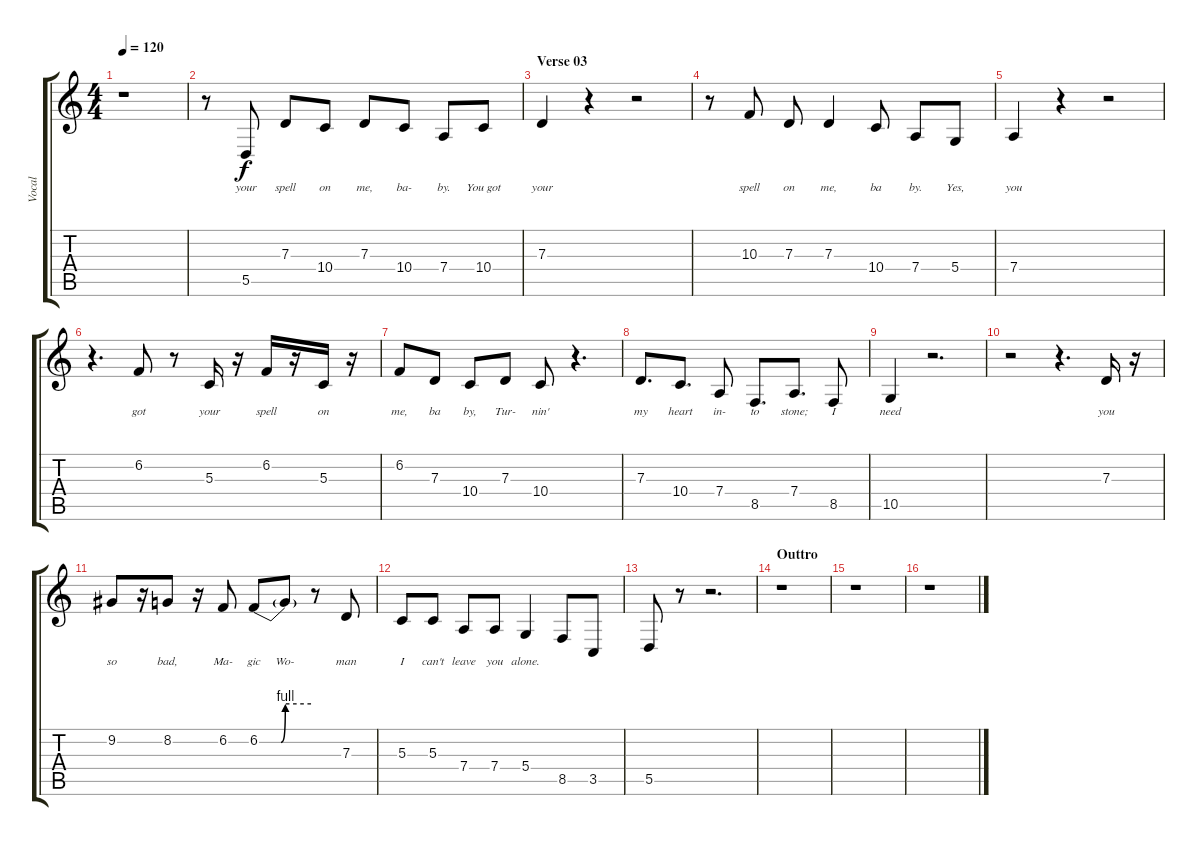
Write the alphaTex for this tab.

\track ("Vocal" "Vocal") {instrument clarinet}
\staff {score tabs}
\tuning (E4 B3 G3 D3 A2 E2) {hide}
\ts (4 4)
\tempo 120
\clef g2
\ks c
r.1{dy f} |
r.8 5.5.8{lyrics (0 "your") lyrics (1 "") lyrics (2 "") lyrics (3 "") lyrics (4 "")} 7.3.8{lyrics (0 "spell") lyrics (1 "") lyrics (2 "") lyrics (3 "") lyrics (4 "")} 10.4.8{lyrics (0 "on") lyrics (1 "") lyrics (2 "") lyrics (3 "") lyrics (4 "")} 7.3.8{lyrics (0 "me,") lyrics (1 "") lyrics (2 "") lyrics (3 "") lyrics (4 "")} 10.4.8{lyrics (0 "ba-") lyrics (1 "") lyrics (2 "") lyrics (3 "") lyrics (4 "")} 7.4.8{lyrics (0 "by.") lyrics (1 "") lyrics (2 "") lyrics (3 "") lyrics (4 "")} 10.4.8{lyrics (0 "You got") lyrics (1 "") lyrics (2 "") lyrics (3 "") lyrics (4 "")} |
\section ("" "Verse 03")
7.3.4{lyrics (0 "your") lyrics (1 "") lyrics (2 "") lyrics (3 "") lyrics (4 "")} r.4 r.2 |
r.8 10.3.8{lyrics (0 "spell") lyrics (1 "") lyrics (2 "") lyrics (3 "") lyrics (4 "")} 7.3.8{lyrics (0 "on") lyrics (1 "") lyrics (2 "") lyrics (3 "") lyrics (4 "")} 7.3.4{lyrics (0 "me,") lyrics (1 "") lyrics (2 "") lyrics (3 "") lyrics (4 "")} 10.4.8{lyrics (0 "ba") lyrics (1 "") lyrics (2 "") lyrics (3 "") lyrics (4 "")} 7.4.8{lyrics (0 "by.") lyrics (1 "") lyrics (2 "") lyrics (3 "") lyrics (4 "")} 5.4.8{lyrics (0 "Yes,") lyrics (1 "") lyrics (2 "") lyrics (3 "") lyrics (4 "")} |
7.4.4{lyrics (0 "you") lyrics (1 "") lyrics (2 "") lyrics (3 "") lyrics (4 "")} r.4 r.2 |
r.4{d} 6.2.8{lyrics (0 "got") lyrics (1 "") lyrics (2 "") lyrics (3 "") lyrics (4 "")} r.8 5.3.16{lyrics (0 "your") lyrics (1 "") lyrics (2 "") lyrics (3 "") lyrics (4 "")} r.16 6.2.16{lyrics (0 "spell") lyrics (1 "") lyrics (2 "") lyrics (3 "") lyrics (4 "")} r.16 5.3.16{lyrics (0 "on") lyrics (1 "") lyrics (2 "") lyrics (3 "") lyrics (4 "")} r.16 |
6.2.8{lyrics (0 "me,") lyrics (1 "") lyrics (2 "") lyrics (3 "") lyrics (4 "")} 7.3.8{lyrics (0 "ba") lyrics (1 "") lyrics (2 "") lyrics (3 "") lyrics (4 "")} 10.4.8{lyrics (0 "by,") lyrics (1 "") lyrics (2 "") lyrics (3 "") lyrics (4 "")} 7.3.8{lyrics (0 "Tur-") lyrics (1 "") lyrics (2 "") lyrics (3 "") lyrics (4 "")} 10.4.8{lyrics (0 "nin'") lyrics (1 "") lyrics (2 "") lyrics (3 "") lyrics (4 "")} r.4{d} |
7.3.8{d lyrics (0 "my") lyrics (1 "") lyrics (2 "") lyrics (3 "") lyrics (4 "")} 10.4.8{d lyrics (0 "heart") lyrics (1 "") lyrics (2 "") lyrics (3 "") lyrics (4 "")} 7.4.8{lyrics (0 "in-") lyrics (1 "") lyrics (2 "") lyrics (3 "") lyrics (4 "")} 8.5.8{d lyrics (0 "to") lyrics (1 "") lyrics (2 "") lyrics (3 "") lyrics (4 "")} 7.4.8{d lyrics (0 "stone;") lyrics (1 "") lyrics (2 "") lyrics (3 "") lyrics (4 "")} 8.5.8{lyrics (0 "I") lyrics (1 "") lyrics (2 "") lyrics (3 "") lyrics (4 "")} |
10.5.4{lyrics (0 "need") lyrics (1 "") lyrics (2 "") lyrics (3 "") lyrics (4 "")} r.2{d} |
r.2 r.4{d} 7.3.16{lyrics (0 "you") lyrics (1 "") lyrics (2 "") lyrics (3 "") lyrics (4 "")} r.16 |
9.2.8{lyrics (0 "so") lyrics (1 "") lyrics (2 "") lyrics (3 "") lyrics (4 "")} r.16 8.2.8{lyrics (0 "bad,") lyrics (1 "") lyrics (2 "") lyrics (3 "") lyrics (4 "")} r.16 6.2.8{lyrics (0 "Ma-") lyrics (1 "") lyrics (2 "") lyrics (3 "") lyrics (4 "")} 6.2{be (custom 0 0 25 0 30 4 60 4)}.8{lyrics (0 "gic") lyrics (1 "") lyrics (2 "") lyrics (3 "") lyrics (4 "")} 6.2{t}.8{lyrics (0 "Wo-") lyrics (1 "") lyrics (2 "") lyrics (3 "") lyrics (4 "")} r.8 7.3.8{lyrics (0 "man") lyrics (1 "") lyrics (2 "") lyrics (3 "") lyrics (4 "")} |
5.3.8{lyrics (0 "I") lyrics (1 "") lyrics (2 "") lyrics (3 "") lyrics (4 "")} 5.3.8{lyrics (0 "can't") lyrics (1 "") lyrics (2 "") lyrics (3 "") lyrics (4 "")} 7.4.8{lyrics (0 "leave") lyrics (1 "") lyrics (2 "") lyrics (3 "") lyrics (4 "")} 7.4.8{lyrics (0 "you") lyrics (1 "") lyrics (2 "") lyrics (3 "") lyrics (4 "")} 5.4.4{lyrics (0 "alone.") lyrics (1 "") lyrics (2 "") lyrics (3 "") lyrics (4 "")} 8.5.8 3.5.8 |
5.5.8 r.8 r.2{d} |
\section ("" "Outtro")
r.1 |
r.1 |
r.1
